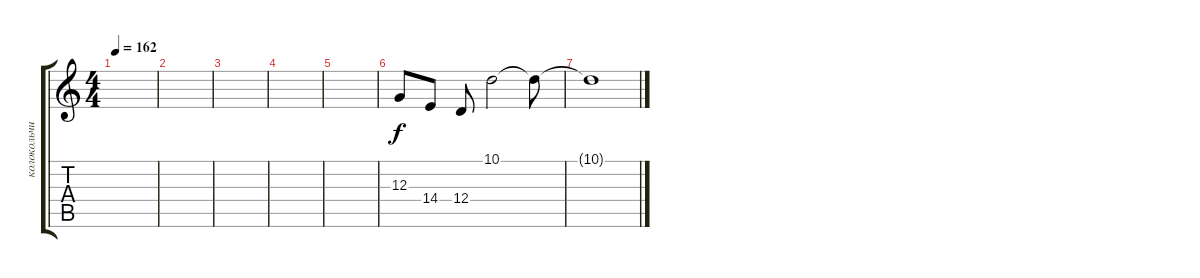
\track ("колокольчики" "колокольчи") {instrument vibraphone}
\staff {score tabs}
\tuning (E4 B3 G3 D3 A2 E2) {hide}
\ts (4 4)
\tempo 162
\clef g2
\ks c
|
|
|
|
|
12.3.8 14.4.8 12.4.8 10.1.2 10.1{t}.8 |
10.1{t}.1
